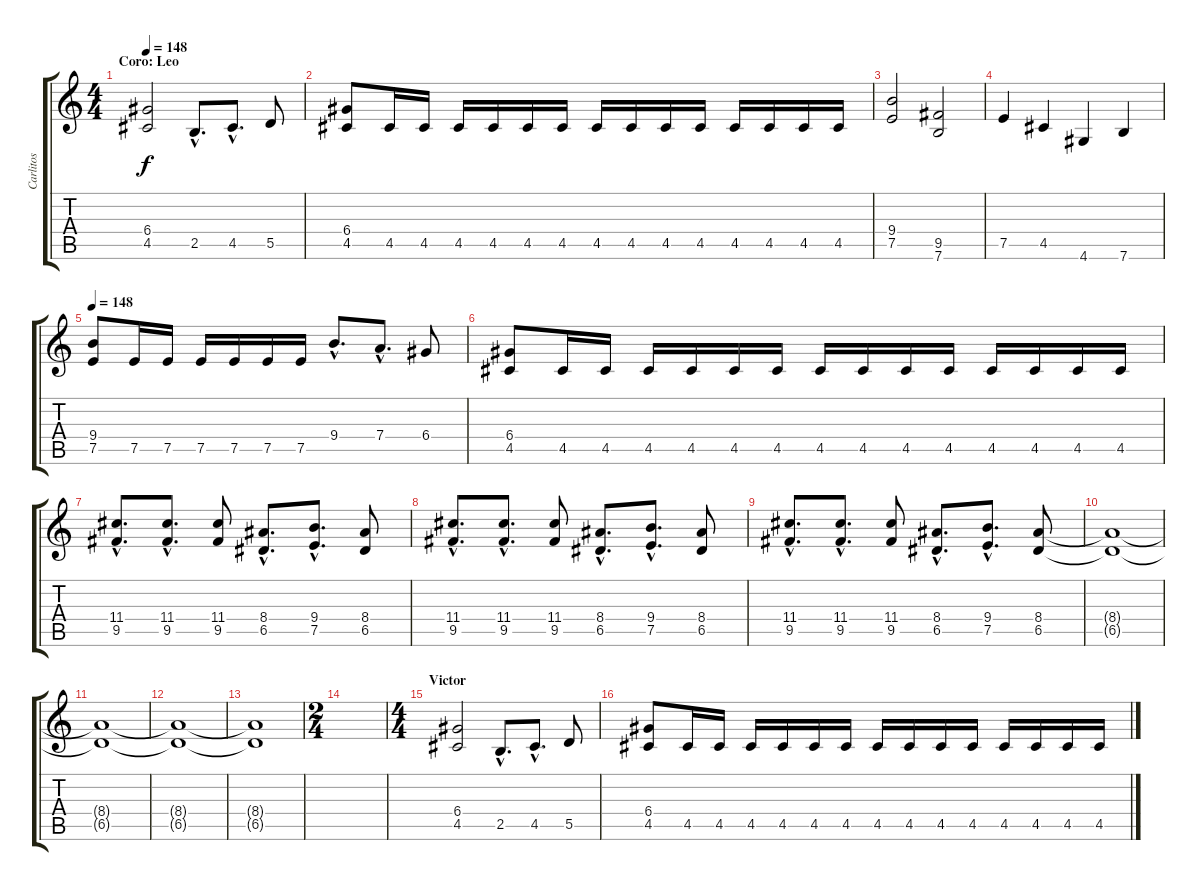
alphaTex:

\track ("Carlitos" "Carlitos") {instrument distortionguitar}
\staff {score tabs}
\tuning (E4 B3 G3 D3 A2 E2) {hide}
\ts (4 4)
\section ("" "Coro: Leo")
\tempo 148
\clef g2
\ks c
(6.4 4.5).2{dy f} 2.5{hac}.8{d} 4.5{hac}.8{d} 5.5.8 |
(6.4 4.5).8 4.5.16 4.5.16 4.5.16 4.5.16 4.5.16 4.5.16 4.5.16 4.5.16 4.5.16 4.5.16 4.5.16 4.5.16 4.5.16 4.5.16 |
(9.4 7.5).2 (9.5 7.6).2 |
7.5.4 4.5.4 4.6.4 7.6.4 |
\tempo 148
(9.4 7.5).8 7.5.16 7.5.16 7.5.16 7.5.16 7.5.16 7.5.16 9.4{hac}.8{d} 7.4{hac}.8{d} 6.4.8 |
(6.4 4.5).8 4.5.16 4.5.16 4.5.16 4.5.16 4.5.16 4.5.16 4.5.16 4.5.16 4.5.16 4.5.16 4.5.16 4.5.16 4.5.16 4.5.16 |
(11.4{hac} 9.5{hac}).8{d} (11.4{hac} 9.5{hac}).8{d} (11.4 9.5).8 (8.4{hac} 6.5{hac}).8{d} (9.4{hac} 7.5{hac}).8{d} (8.4 6.5).8 |
(11.4{hac} 9.5{hac}).8{d} (11.4{hac} 9.5{hac}).8{d} (11.4 9.5).8 (8.4{hac} 6.5{hac}).8{d} (9.4{hac} 7.5{hac}).8{d} (8.4 6.5).8 |
(11.4{hac} 9.5{hac}).8{d} (11.4{hac} 9.5{hac}).8{d} (11.4 9.5).8 (8.4{hac} 6.5{hac}).8{d} (9.4{hac} 7.5{hac}).8{d} (8.4 6.5).8 |
(8.4{t} 6.5{t}).1 |
(8.4{t} 6.5{t}).1 |
(8.4{t} 6.5{t}).1 |
(8.4{t} 6.5{t}).1 |
\ts (2 4)
|
\ts (4 4)
\section ("" "Victor")
(6.4 4.5).2{volume 11} 2.5{hac}.8{d} 4.5{hac}.8{d} 5.5.8 |
(6.4 4.5).8 4.5.16 4.5.16 4.5.16 4.5.16 4.5.16 4.5.16 4.5.16 4.5.16 4.5.16 4.5.16 4.5.16 4.5.16 4.5.16 4.5.16
